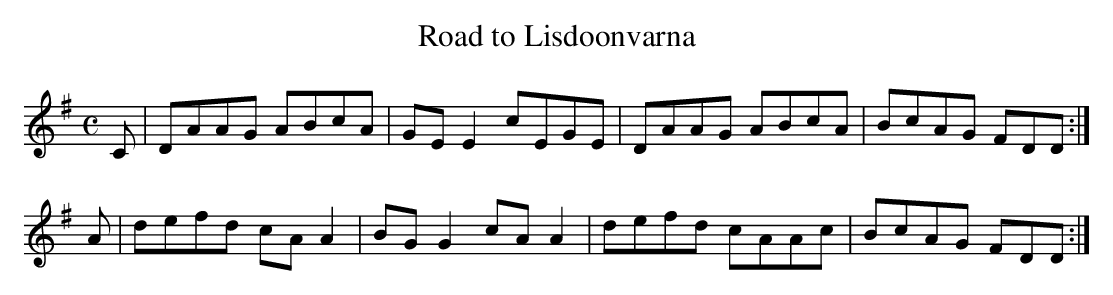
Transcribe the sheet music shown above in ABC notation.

X:1
T:Road to Lisdoonvarna
M:C
L:1/8
K:D Mixolydian
C | DAAG ABcA | GEE2 cEGE | DAAG ABcA | BcAG FDD :|
A | defd cAA2 | BGG2 cAA2 | defd cAAc | BcAG FDD :|
